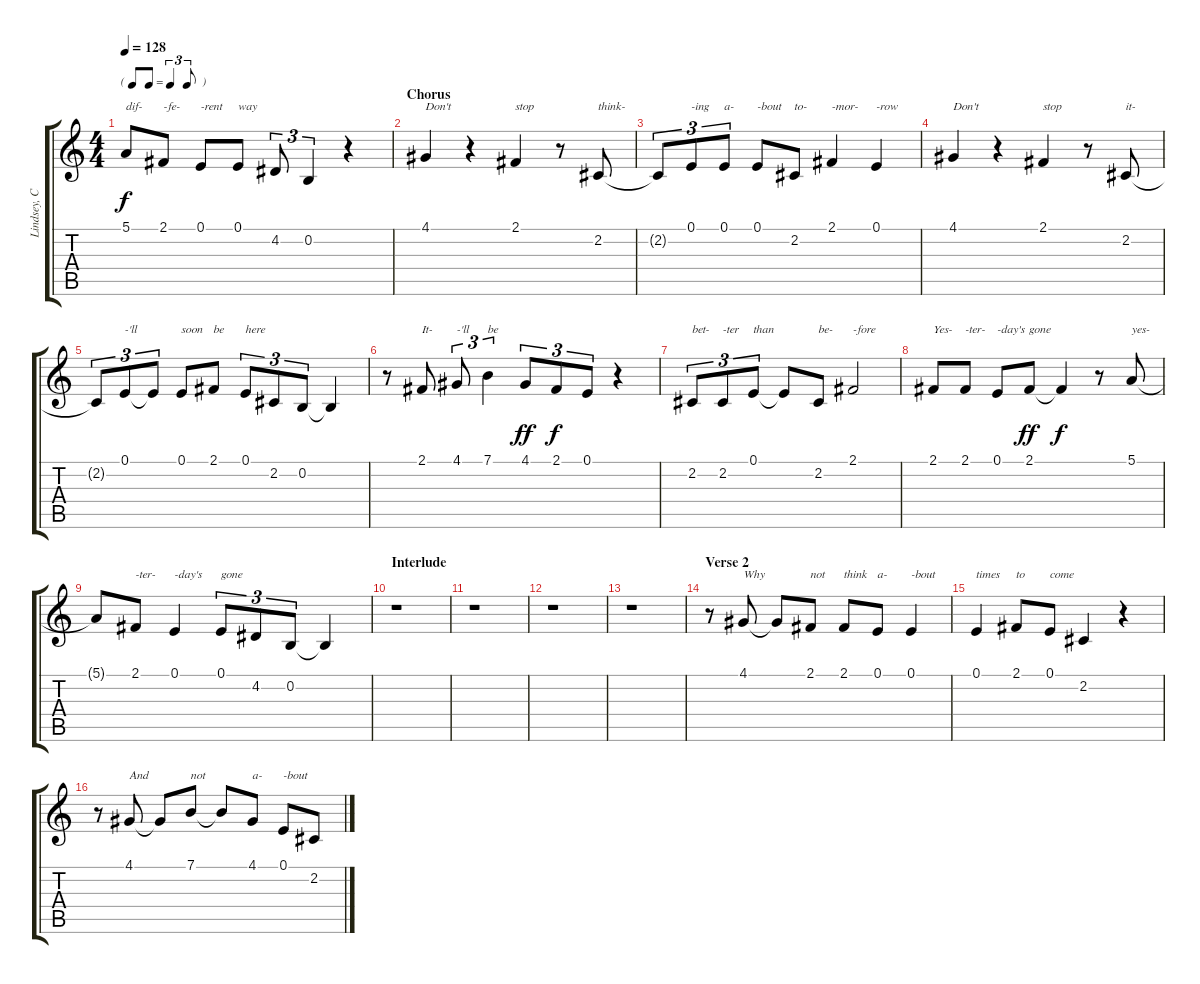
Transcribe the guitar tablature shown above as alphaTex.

\track ("Lindsey, Christine & Stevie - Vocals" "Lindsey, C") {instrument lead6voice}
\staff {score tabs}
\tuning (E4 B3 G3 D3 A2 E2) {hide}
\ts (4 4)
\tf triplet8th
\tempo 128
\clef g2
\ks c
5.1.8{txt "dif-" dy f} 2.1.8{txt "-fe-"} 0.1.8{txt "-rent"} 0.1.8{txt "way"} 4.2.8{tu (3 2)} 0.2.4{tu (3 2)} r.4 |
\section ("" "Chorus")
4.1.4{txt "Don't"} r.4 2.1.4{txt "stop"} r.8 2.2.8{txt "think-"} |
2.2{t}.8{tu (3 2)} 0.1.8{tu (3 2) txt "-ing"} 0.1.8{tu (3 2) txt "a-"} 0.1.8{txt "-bout"} 2.2.8{txt "to-"} 2.1.4{txt "-mor-"} 0.1.4{txt "-row"} |
4.1.4{txt "Don't"} r.4 2.1.4{txt "stop"} r.8 2.2.8{txt "it-"} |
2.2{t}.8{tu (3 2)} 0.1.8{tu (3 2) txt "-'ll"} 0.1{t}.8{tu (3 2)} 0.1.8{txt "soon"} 2.1.8{txt "be"} 0.1.8{tu (3 2) txt "here"} 2.2.8{tu (3 2)} 0.2.8{tu (3 2)} 0.2{t}.4 |
r.8 2.1.8{txt "It-"} 4.1.8{tu (3 2) txt "-'ll"} 7.1.4{tu (3 2) txt "be"} 4.1.8{tu (3 2) dy ff} 2.1.8{tu (3 2) dy f} 0.1.8{tu (3 2)} r.4 |
2.2.8{tu (3 2) txt "bet-"} 2.2.8{tu (3 2) txt "-ter"} 0.1.8{tu (3 2) txt "than"} 0.1{t}.8 2.2.8{txt "be-"} 2.1.2{txt "-fore"} |
2.1.8{txt "Yes-"} 2.1.8{txt "-ter-"} 0.1.8{txt "-day's"} 2.1.8{txt "gone" dy ff} 2.1{t}.4{dy f} r.8 5.1.8{txt "yes-"} |
5.1{t}.8 2.1.8{txt "-ter-"} 0.1.4{txt "-day's"} 0.1.8{tu (3 2) txt "gone"} 4.2.8{tu (3 2)} 0.2.8{tu (3 2)} 0.2{t}.4 |
\section ("" "Interlude")
r.1 |
r.1 |
r.1 |
r.1 |
\section ("" "Verse 2")
r.8 4.1.8{txt "Why"} 4.1{t}.8 2.1.8{txt "not"} 2.1.8{txt "think"} 0.1.8{txt "a-"} 0.1.4{txt "-bout"} |
0.1.4{txt "times"} 2.1.8{txt "to"} 0.1.8{txt "come"} 2.2.4 r.4 |
r.8 4.1.8{txt "And"} 4.1{t}.8 7.1.8{txt "not"} 7.1{t}.8 4.1.8{txt "a-"} 0.1.8{txt "-bout"} 2.2.8
